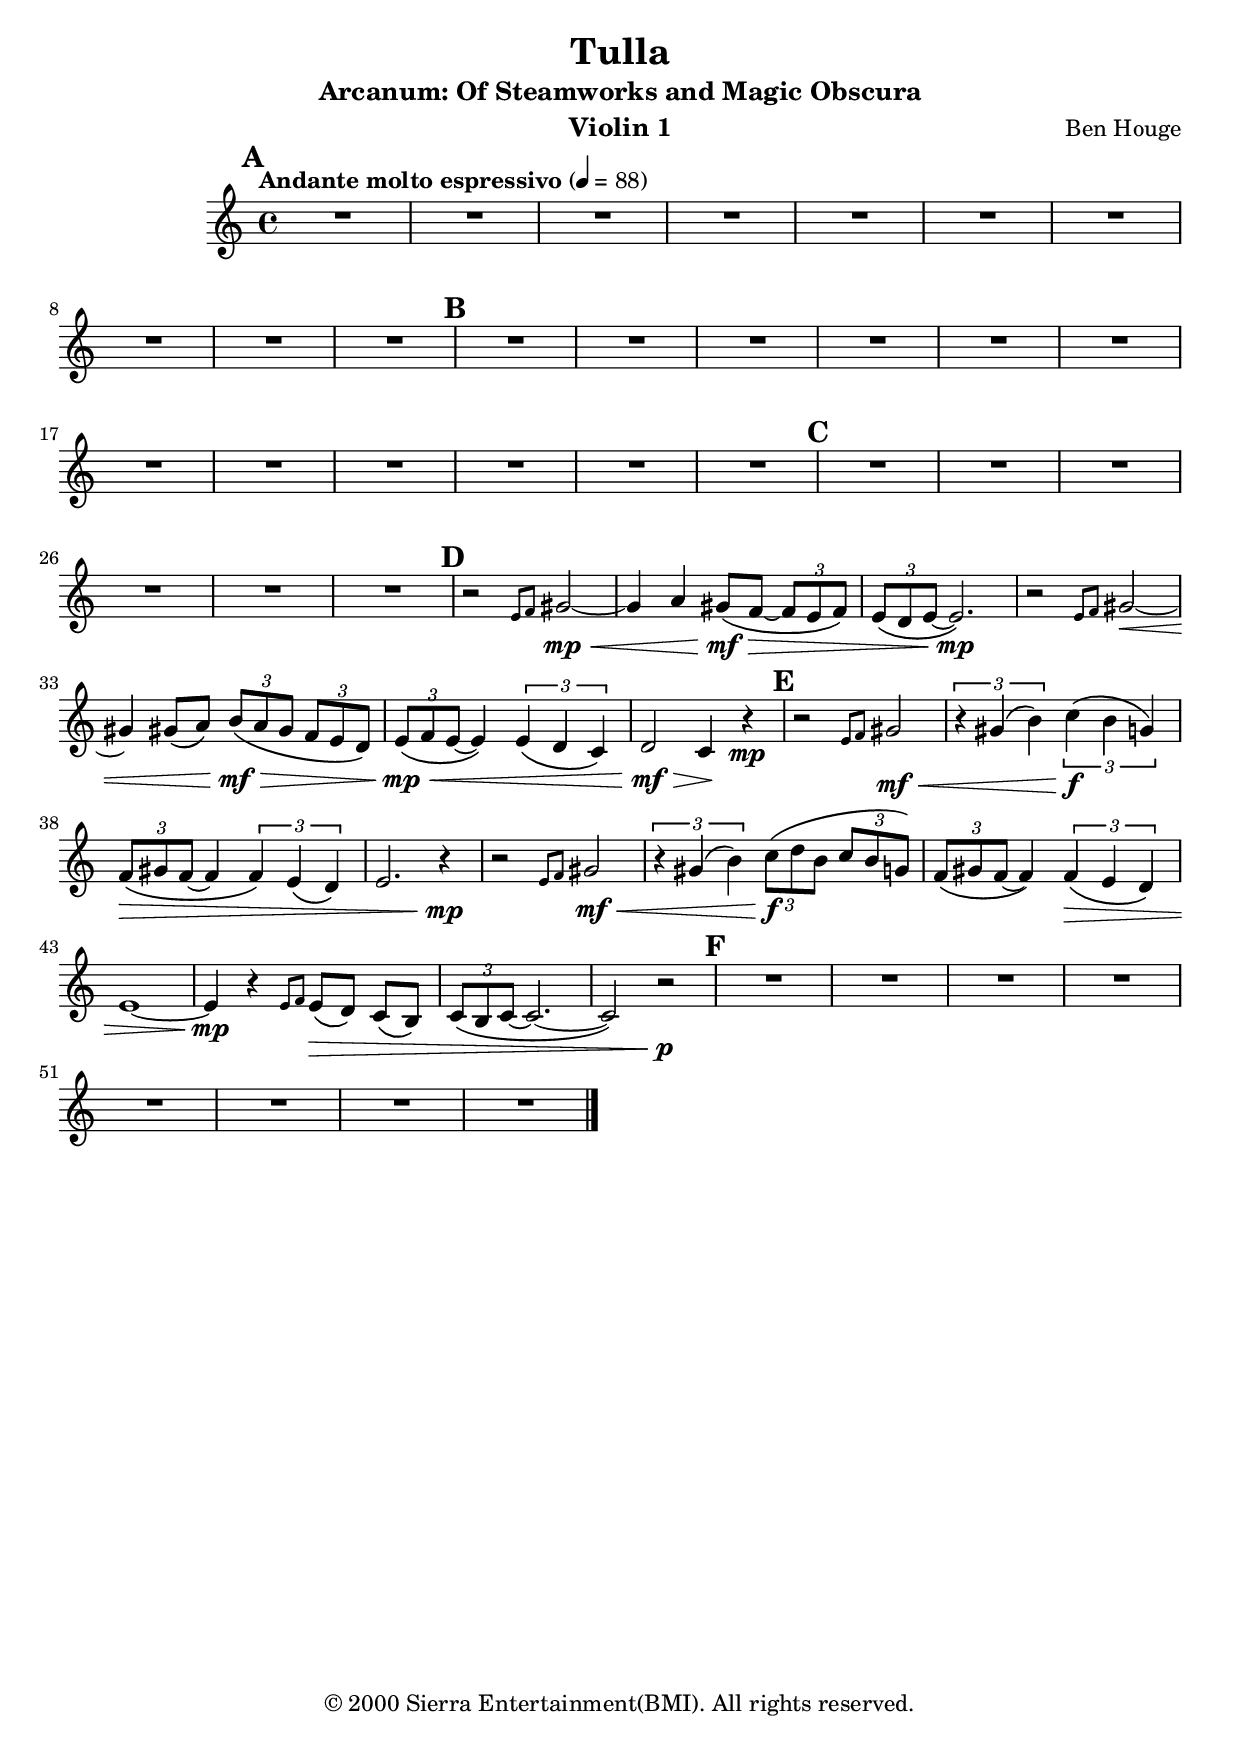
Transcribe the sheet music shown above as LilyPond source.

\version "2.14.2"
\include "deutsch.ly"
\header {
	composer = "Ben Houge"
	title = "Tulla"
	subtitle = \markup \center-align { 
%      "from the Sierra Entertainment/Troika Games role-playing game" 
      "Arcanum: Of Steamworks and Magic Obscura" 
    }
    subsubtitle=""
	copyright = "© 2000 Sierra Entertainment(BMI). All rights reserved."
	%arranger = "Andriy Senkovych"
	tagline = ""
}

aTime = { \time 4/4 }
defaultTempo = { \tempo "Andante molto espressivo" 4=88 }
aKey = { \key a \minor }

violinOneSolo = \relative c' {

  \aTime
  \aKey
  \tag #'part { \defaultTempo }

  \tag #'part { \mark \default }

  R1*10

  \tag #'part { \mark \default }

  R1*12

  \tag #'part { \mark \default }

  R1*6

  \tag #'part { \mark \default }

  r2 \grace {e8[ f8]} gis2~\mp\<
  gis4 a gis8\mf\>\( f~ \times 2/3 { f8 e f\)}
  \times 2/3 {e8\( d e~} e2.\)\mp\!

  r2 \grace {e8[ f8]} gis2~\<
  gis4 gis8\( a\) \times 2/3 { h8\(\mf\> a gis} \times 2/3 {f e d\)}
  \times 2/3 {e8\mp\<\( f e~} e4\) \times 2/3 { e4\( d c\)}
  d2\mf\> c4\! r4 \mp

  \tag #'part { \mark \default }

  r2 \grace {e8[ f8]} gis2\mf\<
  \times 2/3 {r4 gis\( h\)} \times 2/3 {c4\f\( h g\)}
  \times 2/3 {f8\(\> gis f~} f4 \times 2/3 {f4\) e\( d\)}
  e2. r4\mp\!

  r2 \grace {e8[ f8]} gis2\mf\<
  \times 2/3 {r4 gis\( h\)} \times 2/3 {c8\f\( d h} \times 2/3 {c h g\)}
  \times 2/3 {f8\( gis f~} f4\) \times 2/3 {f4\(\> e d\)}
  e1~
  e4\mp\! r4 \grace { e8[ f8]} e8[\(\> d8]\) c[\( h]\)
  \times 2/3 {c8\( h c~} c2.~ 
  c2\) r2\p\!
  
  \tag #'part { \mark \default }

  R1*8

  \bar "|."
}


\header {
    instrument = "Violin 1"
}

\score {
  \new Score {
  \set Score.markFormatter = #format-mark-box-numbers
  <<
    \new Staff <<
      \set Staff.midiInstrument = "violin"
      \removeWithTag #'score \violinOneSolo
    >>
  >>
  }
  \layout {
    \include "src/layout.ly"
  }
  \midi{}
}
\paper {
  indent = 25
}
